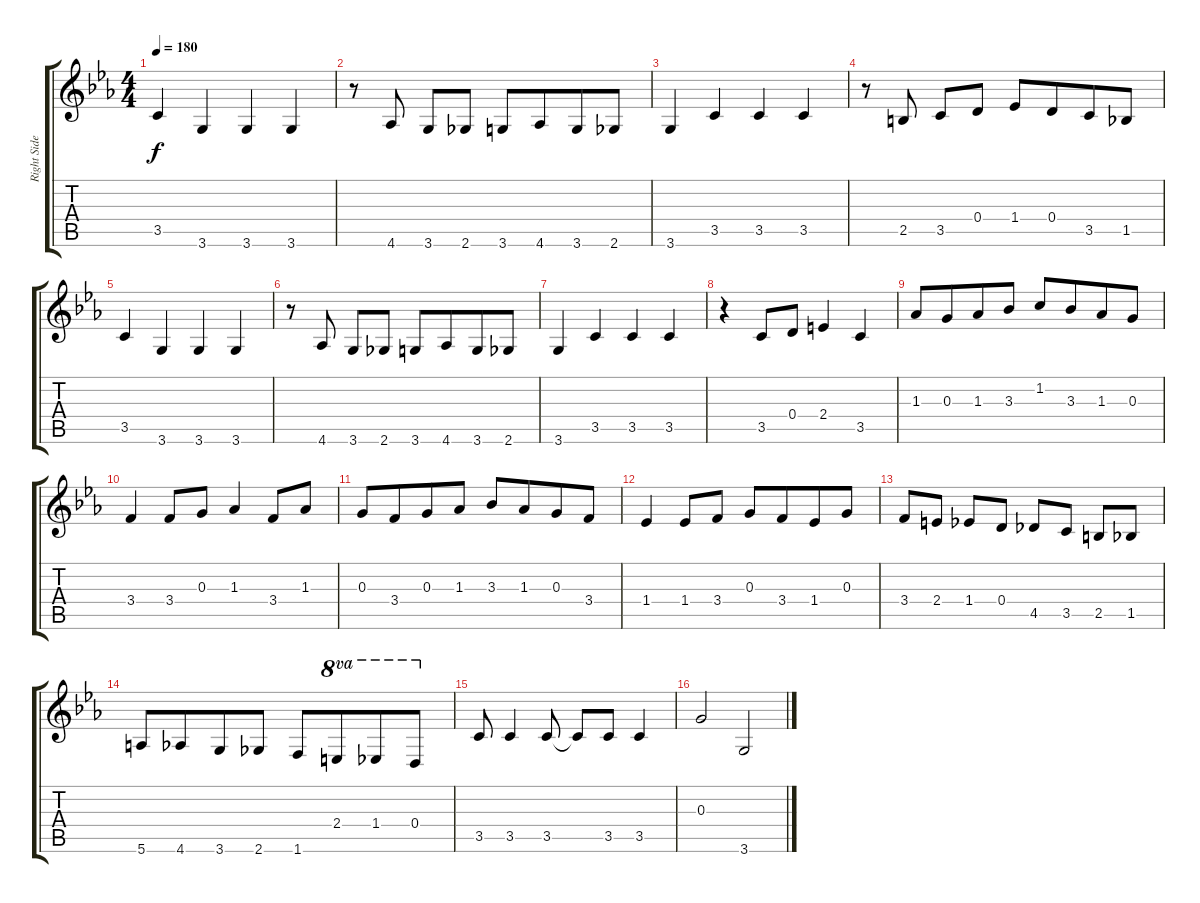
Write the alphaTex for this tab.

\track ("Right Side (L. H. Piano)" "Right Side") {instrument acousticguitarsteel}
\staff {score tabs}
\tuning (E4 B3 G3 D3 A2 E2) {hide}
\ts (4 4)
\tempo 180
\clef g2
\ks eb
3.5.4{dy f} 3.6.4 3.6.4 3.6.4 |
r.8 4.6.8 3.6.8 2.6.8 3.6.8 4.6.8{beam merge} 3.6.8 2.6.8 |
3.6.4 3.5.4 3.5.4 3.5.4 |
r.8 2.5.8 3.5.8 0.4.8 1.4.8 0.4.8{beam merge} 3.5.8 1.5.8 |
3.5.4 3.6.4 3.6.4 3.6.4 |
r.8 4.6.8 3.6.8 2.6.8 3.6.8 4.6.8{beam merge} 3.6.8 2.6.8 |
3.6.4 3.5.4 3.5.4 3.5.4 |
r.4 3.5.8 0.4.8 2.4.4 3.5.4 |
1.3.8 0.3.8{beam merge} 1.3.8 3.3.8 1.2.8{beam Up} 3.3.8{beam Up beam merge} 1.3.8{beam Up} 0.3.8{beam Up} |
3.4.4 3.4.8 0.3.8 1.3.4 3.4.8 1.3.8 |
0.3.8 3.4.8{beam merge} 0.3.8 1.3.8 3.3.8{beam Up} 1.3.8{beam Up beam merge} 0.3.8{beam Up} 3.4.8{beam Up} |
1.4.4 1.4.8 3.4.8 0.3.8 3.4.8{beam merge} 1.4.8 0.3.8 |
3.4.8 2.4.8 1.4.8 0.4.8 4.5.8 3.5.8 2.5.8 1.5.8 |
5.6.8 4.6.8{beam merge} 3.6.8 2.6.8 1.6.8{beam Up} 2.4.8{ot 8va beam Up beam merge} 1.4.8{ot 8va beam Up} 0.4.8{ot 8va beam Up} |
3.5.8 3.5.4 3.5.8 3.5{t}.8 3.5.8 3.5.4 |
0.3.2 3.6.2
